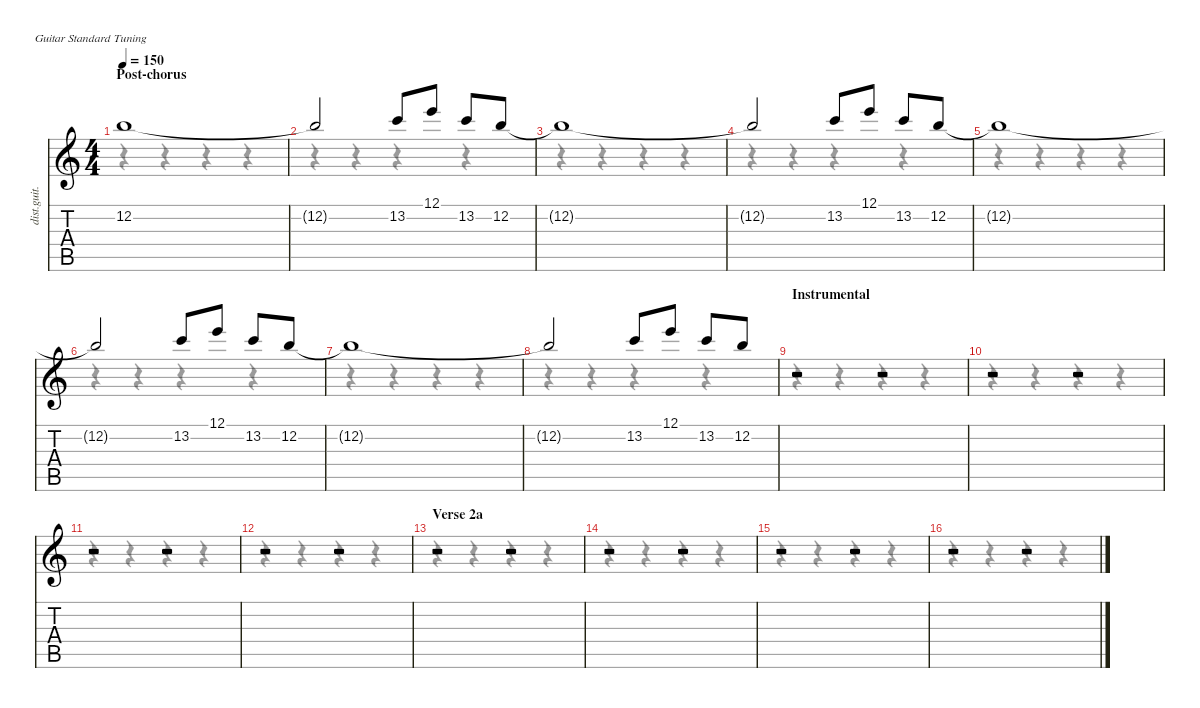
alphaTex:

\defaultSystemsLayout 4
\hideDynamics
\bracketExtendMode nobrackets
\otherSystemsTrackNameOrientation horizontal
\track ("Gtr Solo" "dist.guit.") {instrument distortionguitar}
\staff {score tabs}
\tuning (E4 B3 G3 D3 A2 E2)
\voice
\ts (4 4)
\section ("" "Post-chorus")
\tempo 150
\clef g2
\ks c
12.2.1{dy f beam Up} |
12.2{t}.2{beam Up} 13.2.8{beam Up} 12.1.8{beam Up} 13.2.8{beam Up} 12.2.8{beam Up} |
12.2{t}.1{beam Up} |
12.2{t}.2{beam Up} 13.2.8{beam Up} 12.1.8{beam Up} 13.2.8{beam Up} 12.2.8{beam Up} |
12.2{t}.1{beam Up} |
12.2{t}.2{beam Up} 13.2.8{beam Up} 12.1.8{beam Up} 13.2.8{beam Up} 12.2.8{beam Up} |
12.2{t}.1{beam Up} |
12.2{t}.2{beam Up} 13.2.8{beam Up} 12.1.8{beam Up} 13.2.8{beam Up} 12.2.8{beam Up} |
\section ("" "Instrumental")
r.2{beam Up} r.2{beam Up} |
r.2{beam Up} r.2{beam Up} |
r.2{beam Up} r.2{beam Up} |
r.2{beam Up} r.2{beam Up} |
\section ("" "Verse 2a")
r.2{beam Up} r.2{beam Up} |
r.2{beam Up} r.2{beam Up} |
r.2{beam Up} r.2{beam Up} |
r.2{beam Up} r.2{beam Up}
\voice
\clef g2
\ottava regular
\simile none
\ks c
r.4{dy mf beam Down} r.4{beam Down} r.4{beam Down} r.4{beam Down} |
r.4{beam Down} r.4{beam Down} r.4{beam Down} r.4{beam Down} |
r.4{beam Down} r.4{beam Down} r.4{beam Down} r.4{beam Down} |
r.4{beam Down} r.4{beam Down} r.4{beam Down} r.4{beam Down} |
r.4{beam Down} r.4{beam Down} r.4{beam Down} r.4{beam Down} |
r.4{beam Down} r.4{beam Down} r.4{beam Down} r.4{beam Down} |
r.4{beam Down} r.4{beam Down} r.4{beam Down} r.4{beam Down} |
r.4{beam Down} r.4{beam Down} r.4{beam Down} r.4{beam Down} |
r.4{beam Down} r.4{beam Down} r.4{beam Down} r.4{beam Down} |
r.4{beam Down} r.4{beam Down} r.4{beam Down} r.4{beam Down} |
r.4{beam Down} r.4{beam Down} r.4{beam Down} r.4{beam Down} |
r.4{beam Down} r.4{beam Down} r.4{beam Down} r.4{beam Down} |
r.4{beam Down} r.4{beam Down} r.4{beam Down} r.4{beam Down} |
r.4{beam Down} r.4{beam Down} r.4{beam Down} r.4{beam Down} |
r.4{beam Down} r.4{beam Down} r.4{beam Down} r.4{beam Down} |
r.4{beam Down} r.4{beam Down} r.4{beam Down} r.4{beam Down}
